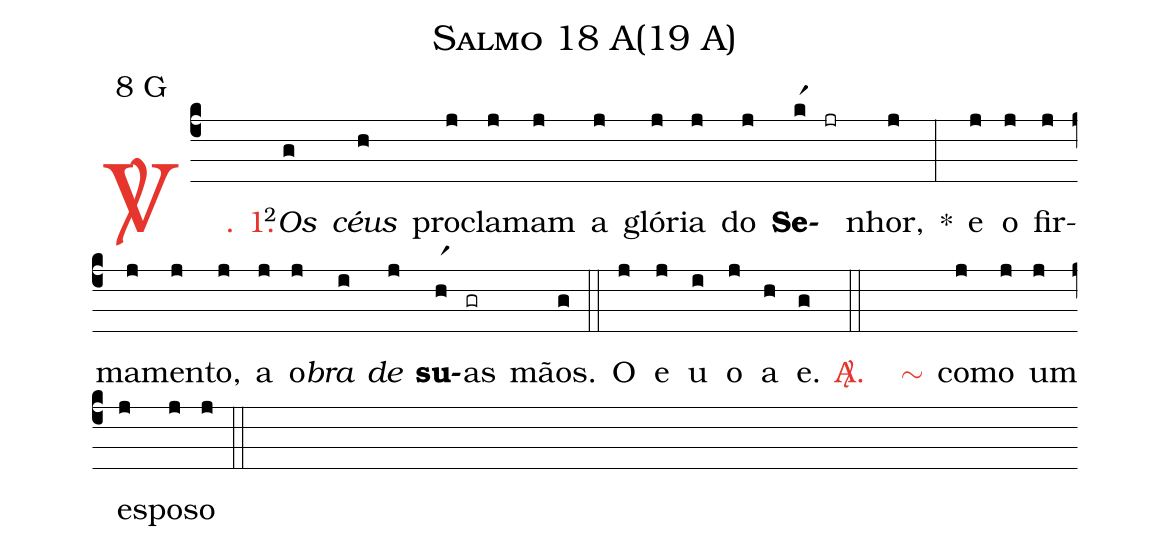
name: Salmo 18 A(19 A);
mode: 8;
mode-differentia: G;
%%
(c4)

<c><sp>V/</sp>. 1.</c>() <v>\VSup{2}</v><i>Os</i>(g) <i>céus</i>(h) pro(j)cla(j)mam(j) a(j) gló(j)ria(j) do(j) <b>Se</b>(kr1)(jr)nhor,(j) *(:) e(j) o(j) fir(j)ma(j)men(j)to,(j) a(j) o(j)<i>bra</i>(i) <i>de</i>(j) <b>su</b>(hr1)as(gr) mãos.(g)

(::)

<eu>O(j) e(j) u(i) o(j) a(h) e.</eu>(g) <c><sp>A/</sp>.</c>

(::)

<nlba><c><sp>~</sp></c>() co</nlba>(j)mo(j) um(j) es(j)po(j)so(j)

(::)
